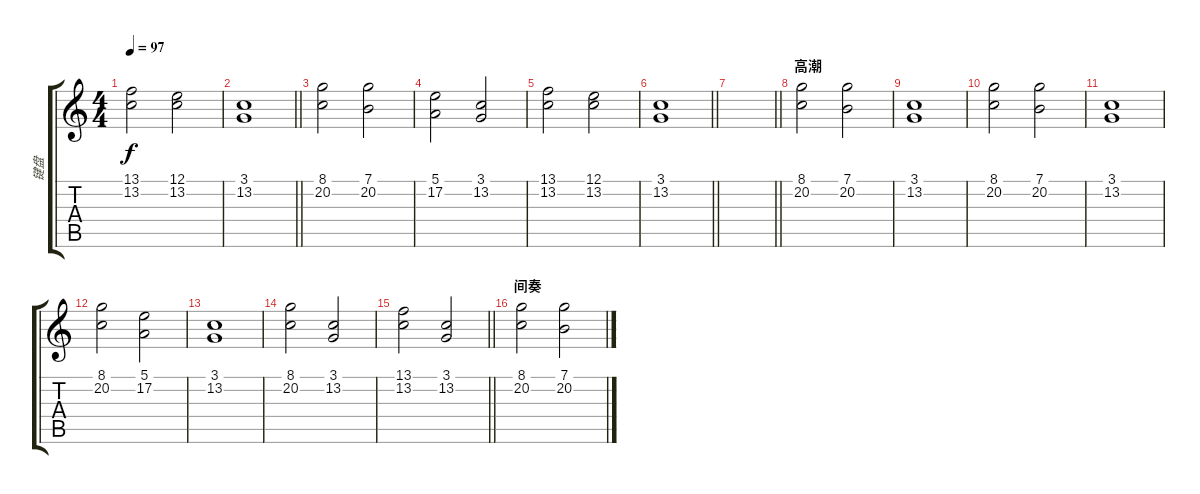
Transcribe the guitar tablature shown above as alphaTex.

\track ("键盘" "键盘") {instrument stringensemble2}
\staff {score tabs}
\tuning (E4 B3 G3 D3 A2 E2) {hide}
\ts (4 4)
\tempo 97
\clef g2
\ks c
(13.1 13.2).2{dy f} (12.1 13.2).2 |
\barLineRight lightlight
(3.1 13.2).1 |
\section ("" "")
(8.1 20.2).2 (7.1 20.2).2 |
(5.1 17.2).2 (3.1 13.2).2 |
(13.1 13.2).2 (12.1 13.2).2 |
\barLineRight lightlight
(3.1 13.2).1 |
\barLineRight lightlight
|
\section ("" "高潮")
(8.1 20.2).2 (7.1 20.2).2 |
(3.1 13.2).1 |
(8.1 20.2).2 (7.1 20.2).2 |
(3.1 13.2).1 |
(8.1 20.2).2 (5.1 17.2).2 |
(3.1 13.2).1 |
(8.1 20.2).2 (3.1 13.2).2 |
\barLineRight lightlight
(13.1 13.2).2 (3.1 13.2).2 |
\section ("" "间奏")
(8.1 20.2).2 (7.1 20.2).2
